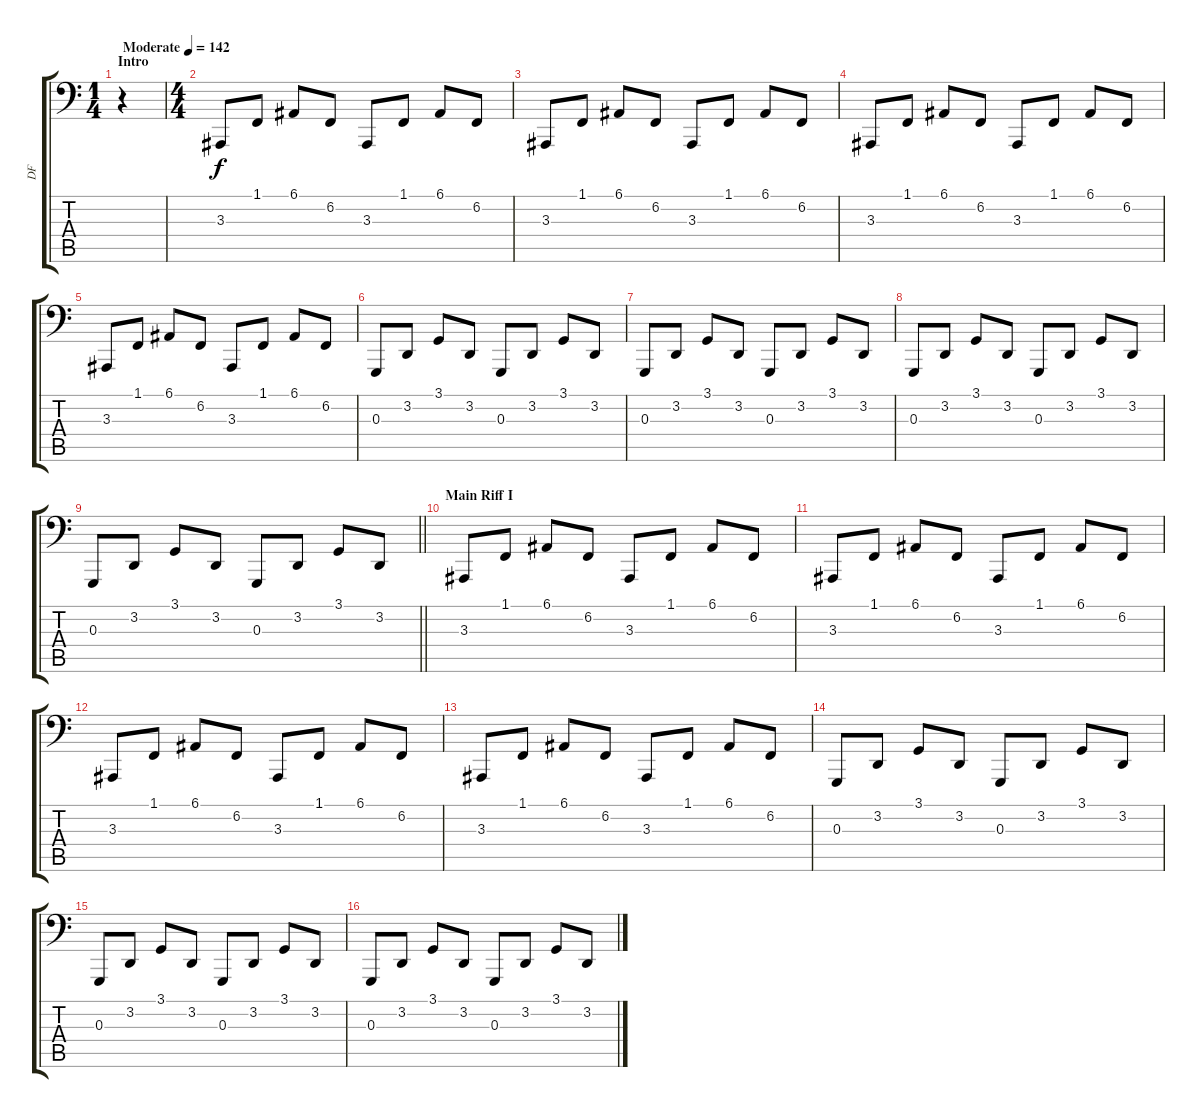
\track ("DF" "DF") {instrument acousticgrandpiano}
\staff {score tabs}
\tuning (E2 B1 G1 D1 A0 E0) {hide}
\ts (1 4)
\section ("" "Intro")
\tempo (142 "Moderate")
\clef f4
\ks c
r.4{dy f instrument acousticgrandpiano} |
\ts (4 4)
3.3.8 1.1.8 6.1.8 6.2.8 3.3.8 1.1.8 6.1.8 6.2.8 |
3.3.8 1.1.8 6.1.8 6.2.8 3.3.8 1.1.8 6.1.8 6.2.8 |
3.3.8 1.1.8 6.1.8 6.2.8 3.3.8 1.1.8 6.1.8 6.2.8 |
3.3.8 1.1.8 6.1.8 6.2.8 3.3.8 1.1.8 6.1.8 6.2.8 |
0.3.8 3.2.8 3.1.8 3.2.8 0.3.8 3.2.8 3.1.8 3.2.8 |
0.3.8 3.2.8 3.1.8 3.2.8 0.3.8 3.2.8 3.1.8 3.2.8 |
0.3.8 3.2.8 3.1.8 3.2.8 0.3.8 3.2.8 3.1.8 3.2.8 |
\barLineRight lightlight
0.3.8 3.2.8 3.1.8 3.2.8 0.3.8 3.2.8 3.1.8 3.2.8 |
\section ("" "Main Riff I")
3.3.8 1.1.8 6.1.8 6.2.8 3.3.8 1.1.8 6.1.8 6.2.8 |
3.3.8 1.1.8 6.1.8 6.2.8 3.3.8 1.1.8 6.1.8 6.2.8 |
3.3.8 1.1.8 6.1.8 6.2.8 3.3.8 1.1.8 6.1.8 6.2.8 |
3.3.8 1.1.8 6.1.8 6.2.8 3.3.8 1.1.8 6.1.8 6.2.8 |
0.3.8 3.2.8 3.1.8 3.2.8 0.3.8 3.2.8 3.1.8 3.2.8 |
0.3.8 3.2.8 3.1.8 3.2.8 0.3.8 3.2.8 3.1.8 3.2.8 |
0.3.8 3.2.8 3.1.8 3.2.8 0.3.8 3.2.8 3.1.8 3.2.8
